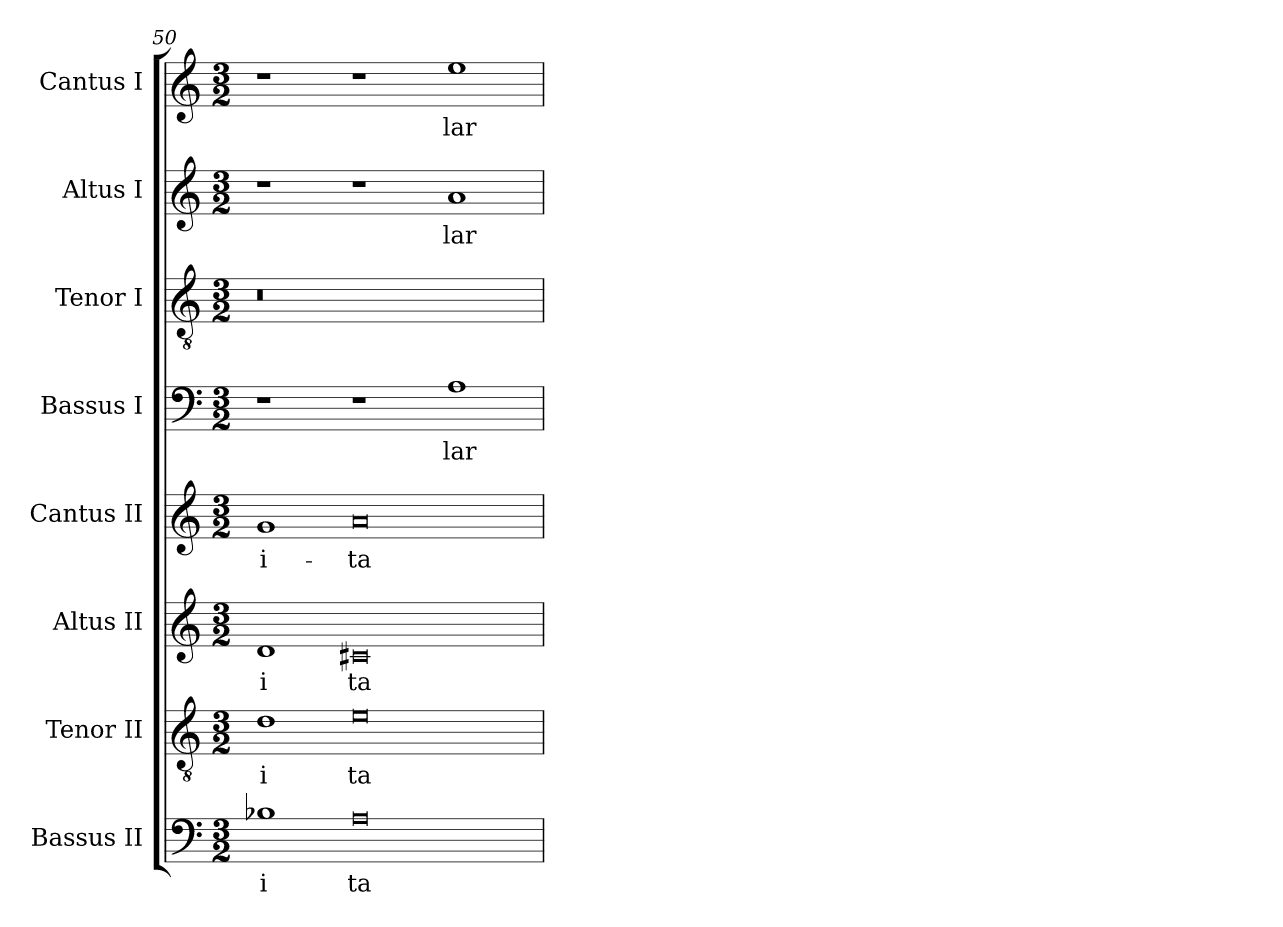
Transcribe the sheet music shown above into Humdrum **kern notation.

**kern	**text	**kern	**text	**kern	**text	**kern	**text	**kern	**text	**kern	**kern	**text	**kern	**text
*part8	*part8	*part7	*part7	*part6	*part6	*part5	*part5	*part4	*part4	*part3	*part2	*part2	*part1	*part1
*staff8	*staff8	*staff7	*staff7	*staff6	*staff6	*staff5	*staff5	*staff4	*staff4	*staff3	*staff2	*staff2	*staff1	*staff1
*I"Bassus II	*	*I"Tenor II	*	*I"Altus II	*	*I"Cantus II	*	*I"Bassus I	*	*I"Tenor I	*I"Altus I	*	*I"Cantus I	*
!!LO:LB:g=z
*clefF4	*	*clefGv2	*	*clefG2	*	*clefG2	*	*clefF4	*	*clefGv2	*clefG2	*	*clefG2	*
*	*	*	*	*k[]	*	*	*	*	*	*	*	*	*	*
*	*	*	*	*C:	*	*	*	*	*	*	*	*	*	*
*M3/2	*	*M3/2	*	*M3/2	*	*M3/2	*	*M3/2	*	*M3/2	*M3/2	*	*M3/2	*
=50	=50	=50	=50	=50	=50	=50	=50	=50	=50	=50	=50	=50	=50	=50
!	!LO:LY:b:cj	!	!LO:LY:b:cj	!	!LO:LY:b:cj	!	!LO:LY:b:cj	!	!	!	!	!	!	!
1B-X	-i	1d	-i	1d	-i	1g	i-	1r	.	0.r	1r	.	1r	.
!	!LO:LY:b:cj	!	!LO:LY:b:cj	!	!LO:LY:b:cj	!	!LO:LY:b:cj	!	!	!	!	!	!	!
0A	ta	0e	ta	0c#X	ta	0a	-ta-	1r	.	.	1r	.	1r	.
!	!	!	!	!	!	!	!	!	!LO:LY:b:cj	!	!	!LO:LY:b:cj	!	!LO:LY:b:cj
.	.	.	.	.	.	.	.	1A	lar	.	1a	lar-	1ee	lar
=	=	=	=	=	=	=	=	=	=	=	=	=	=	=
*-	*-	*-	*-	*-	*-	*-	*-	*-	*-	*-	*-	*-	*-	*-
